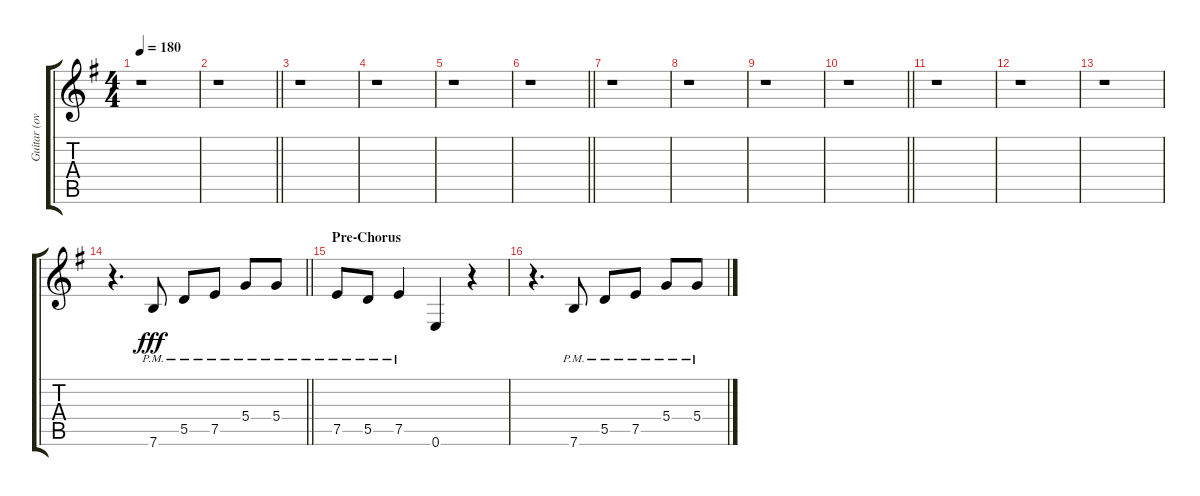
\track ("Guitar (overdub)" "Guitar (ov") {instrument electricguitarmuted}
\staff {score tabs}
\tuning (E4 B3 G3 D3 A2 E2) {hide}
\ts (4 4)
\tempo 180
\clef g2
\ks eminor
r.1{dy fff} |
\barLineRight lightlight
r.1 |
r.1 |
r.1 |
r.1 |
\barLineRight lightlight
r.1 |
r.1 |
r.1 |
r.1 |
\barLineRight lightlight
r.1 |
r.1 |
r.1 |
r.1 |
\barLineRight lightlight
r.4{d} 7.6{pm}.8 5.5{pm}.8 7.5{pm}.8 5.4{pm}.8 5.4{pm}.8 |
\section ("" "Pre-Chorus")
7.5{pm}.8 5.5{pm}.8 7.5{pm}.4 0.6.4 r.4 |
r.4{d} 7.6{pm}.8 5.5{pm}.8 7.5{pm}.8 5.4{pm}.8 5.4{pm}.8
